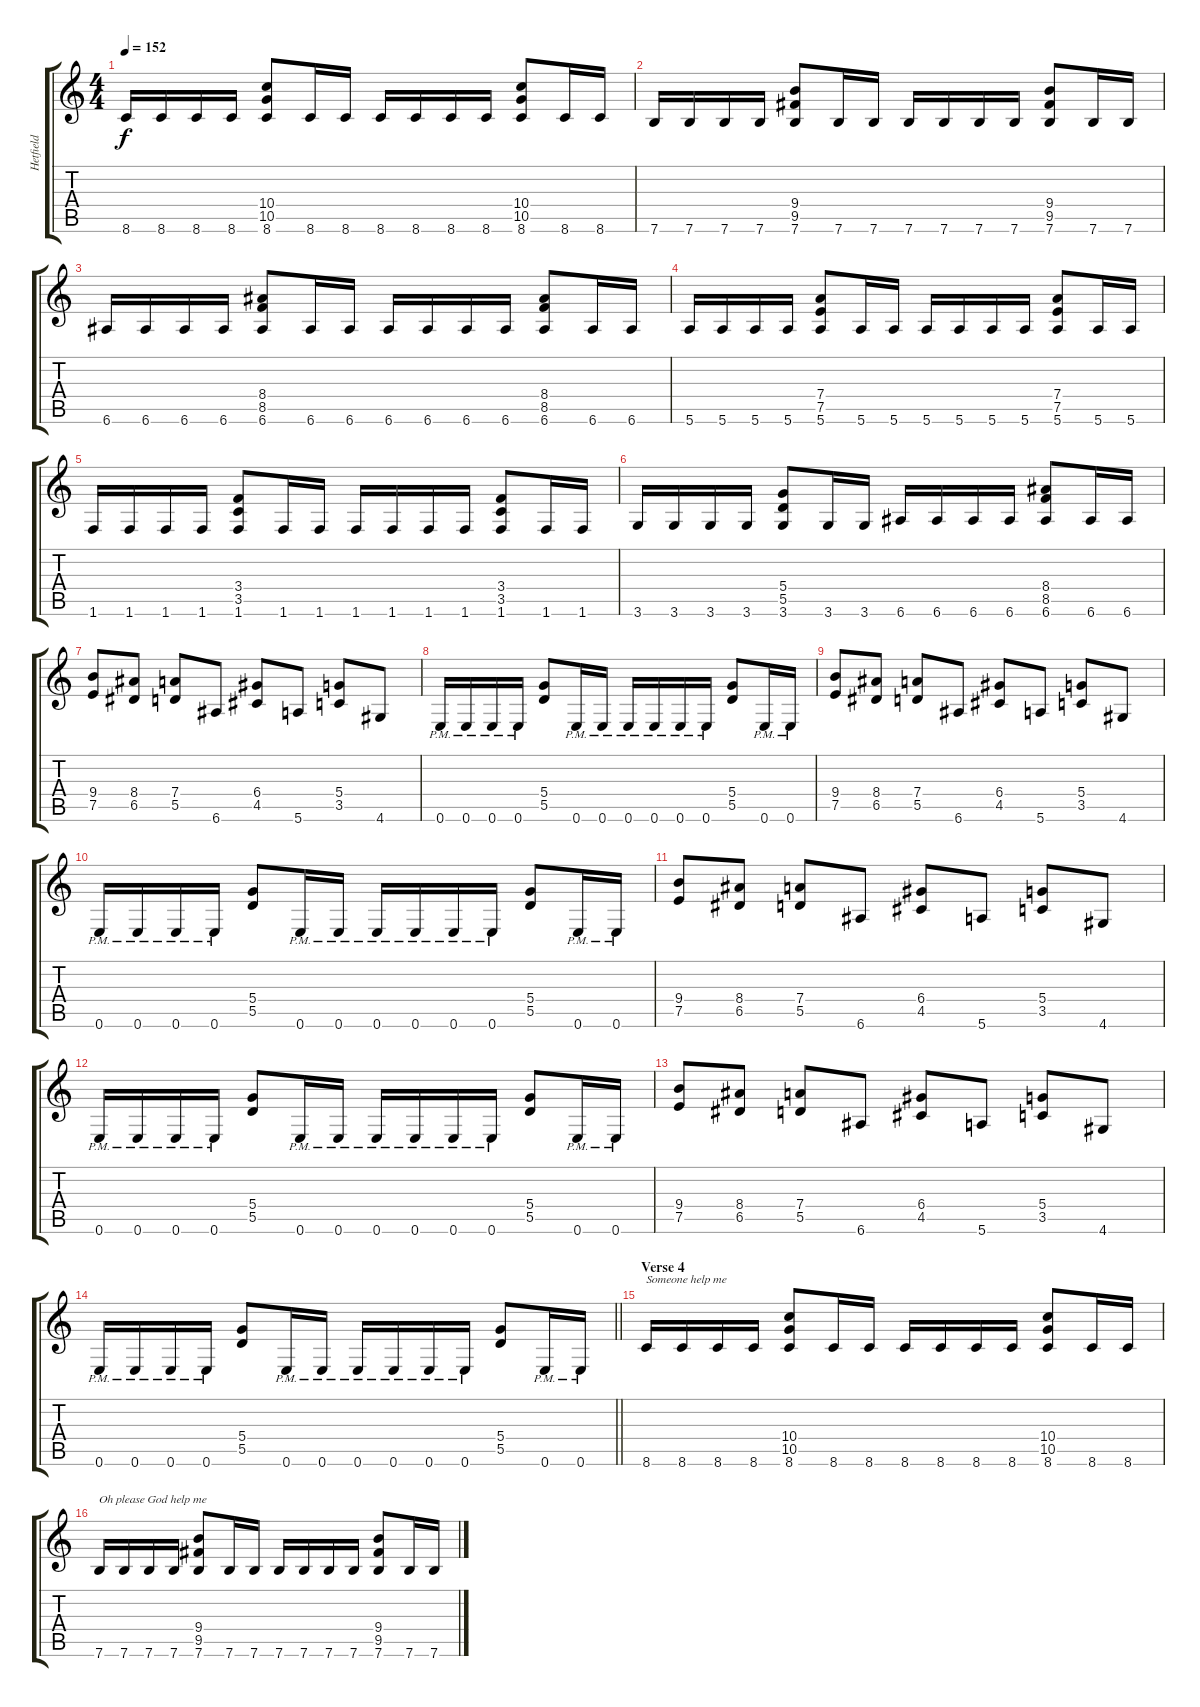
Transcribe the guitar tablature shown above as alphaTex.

\track ("Hetfield" "Hetfield") {instrument distortionguitar}
\staff {score tabs}
\tuning (E4 B3 G3 D3 A2 E2) {hide}
\ts (4 4)
\tempo 152
\clef g2
\ks c
8.6.16{dy f} 8.6.16 8.6.16 8.6.16 (10.4 10.5 8.6).8 8.6.16 8.6.16 8.6.16 8.6.16 8.6.16 8.6.16 (10.4 10.5 8.6).8 8.6.16 8.6.16 |
7.6.16 7.6.16 7.6.16 7.6.16 (9.4 9.5 7.6).8 7.6.16 7.6.16 7.6.16 7.6.16 7.6.16 7.6.16 (9.4 9.5 7.6).8 7.6.16 7.6.16 |
6.6.16 6.6.16 6.6.16 6.6.16 (8.4 8.5 6.6).8 6.6.16 6.6.16 6.6.16 6.6.16 6.6.16 6.6.16 (8.4 8.5 6.6).8 6.6.16 6.6.16 |
5.6.16 5.6.16 5.6.16 5.6.16 (7.4 7.5 5.6).8 5.6.16 5.6.16 5.6.16 5.6.16 5.6.16 5.6.16 (7.4 7.5 5.6).8 5.6.16 5.6.16 |
1.6.16 1.6.16 1.6.16 1.6.16 (3.4 3.5 1.6).8 1.6.16 1.6.16 1.6.16 1.6.16 1.6.16 1.6.16 (3.4 3.5 1.6).8 1.6.16 1.6.16 |
3.6.16 3.6.16 3.6.16 3.6.16 (5.4 5.5 3.6).8 3.6.16 3.6.16 6.6.16 6.6.16 6.6.16 6.6.16 (8.4 8.5 6.6).8 6.6.16 6.6.16 |
(9.4 7.5).8 (8.4 6.5).8 (7.4 5.5).8 6.6.8 (6.4 4.5).8 5.6.8 (5.4 3.5).8 4.6.8 |
0.6{pm}.16 0.6{pm}.16 0.6{pm}.16 0.6{pm}.16 (5.4 5.5).8 0.6{pm}.16 0.6{pm}.16 0.6{pm}.16 0.6{pm}.16 0.6{pm}.16 0.6{pm}.16 (5.4 5.5).8 0.6{pm}.16 0.6{pm}.16 |
(9.4 7.5).8 (8.4 6.5).8 (7.4 5.5).8 6.6.8 (6.4 4.5).8 5.6.8 (5.4 3.5).8 4.6.8 |
0.6{pm}.16 0.6{pm}.16 0.6{pm}.16 0.6{pm}.16 (5.4 5.5).8 0.6{pm}.16 0.6{pm}.16 0.6{pm}.16 0.6{pm}.16 0.6{pm}.16 0.6{pm}.16 (5.4 5.5).8 0.6{pm}.16 0.6{pm}.16 |
(9.4 7.5).8 (8.4 6.5).8 (7.4 5.5).8 6.6.8 (6.4 4.5).8 5.6.8 (5.4 3.5).8 4.6.8 |
0.6{pm}.16 0.6{pm}.16 0.6{pm}.16 0.6{pm}.16 (5.4 5.5).8 0.6{pm}.16 0.6{pm}.16 0.6{pm}.16 0.6{pm}.16 0.6{pm}.16 0.6{pm}.16 (5.4 5.5).8 0.6{pm}.16 0.6{pm}.16 |
(9.4 7.5).8 (8.4 6.5).8 (7.4 5.5).8 6.6.8 (6.4 4.5).8 5.6.8 (5.4 3.5).8 4.6.8 |
\barLineRight lightlight
0.6{pm}.16 0.6{pm}.16 0.6{pm}.16 0.6{pm}.16 (5.4 5.5).8 0.6{pm}.16 0.6{pm}.16 0.6{pm}.16 0.6{pm}.16 0.6{pm}.16 0.6{pm}.16 (5.4 5.5).8 0.6{pm}.16 0.6{pm}.16 |
\section ("" "Verse 4")
8.6.16{txt "Someone help me"} 8.6.16 8.6.16 8.6.16 (10.4 10.5 8.6).8 8.6.16 8.6.16 8.6.16 8.6.16 8.6.16 8.6.16 (10.4 10.5 8.6).8 8.6.16 8.6.16 |
7.6.16{txt "Oh please God help me"} 7.6.16 7.6.16 7.6.16 (9.4 9.5 7.6).8 7.6.16 7.6.16 7.6.16 7.6.16 7.6.16 7.6.16 (9.4 9.5 7.6).8 7.6.16 7.6.16
